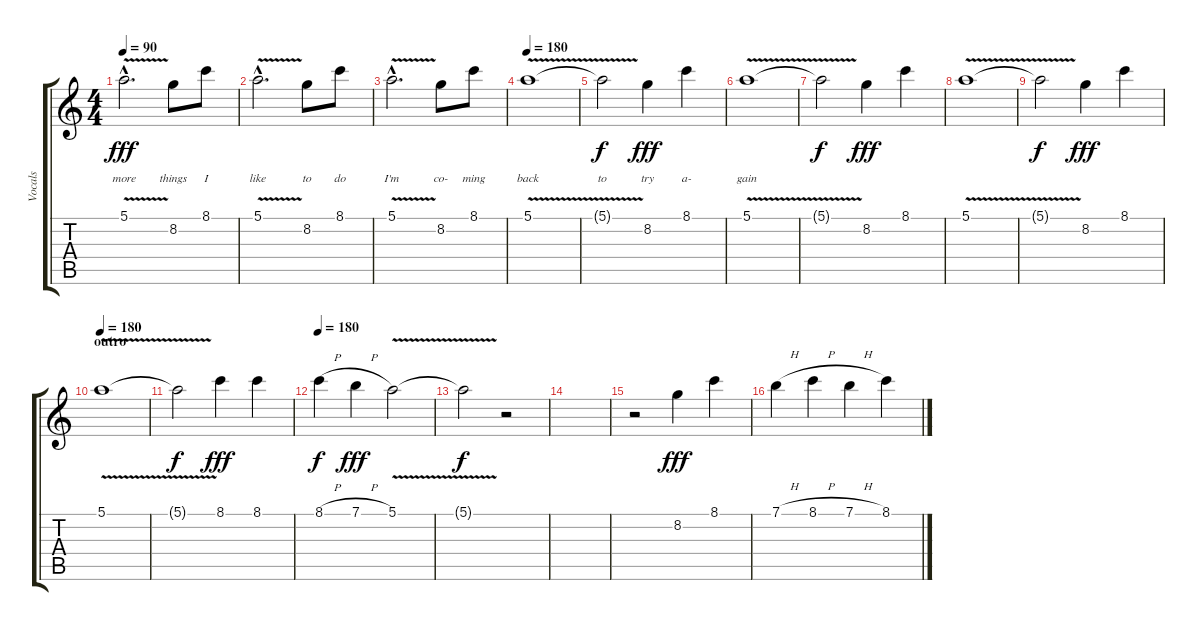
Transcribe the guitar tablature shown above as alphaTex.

\track ("Vocals" "Vocals") {instrument acousticguitarnylon}
\staff {score tabs}
\tuning (E4 B3 G3 D3 A2 E2) {hide}
\ts (4 4)
\tempo 90
\clef g2
\ks aminor
5.1{v hac}.2{d lyrics (0 "") lyrics (1 "") lyrics (2 "more") lyrics (3 "") lyrics (4 "") dy fff} 8.2.8{lyrics (0 "") lyrics (1 "") lyrics (2 "things") lyrics (3 "") lyrics (4 "")} 8.1.8{lyrics (0 "") lyrics (1 "") lyrics (2 "I") lyrics (3 "") lyrics (4 "")} |
5.1{v hac}.2{d lyrics (0 "") lyrics (1 "") lyrics (2 "like") lyrics (3 "") lyrics (4 "")} 8.2.8{lyrics (0 "") lyrics (1 "") lyrics (2 "to") lyrics (3 "") lyrics (4 "")} 8.1.8{lyrics (0 "") lyrics (1 "") lyrics (2 "do") lyrics (3 "") lyrics (4 "")} |
5.1{v hac}.2{d lyrics (0 "") lyrics (1 "") lyrics (2 "I'm") lyrics (3 "") lyrics (4 "")} 8.2.8{lyrics (0 "") lyrics (1 "") lyrics (2 "co-") lyrics (3 "") lyrics (4 "")} 8.1.8{lyrics (0 "") lyrics (1 "") lyrics (2 "ming") lyrics (3 "") lyrics (4 "")} |
\tempo 180
5.1{v}.1{lyrics (0 "") lyrics (1 "") lyrics (2 "back") lyrics (3 "") lyrics (4 "")} |
5.1{t}.2{lyrics (0 "") lyrics (1 "") lyrics (2 "to") lyrics (3 "") lyrics (4 "") dy f} 8.2.4{lyrics (0 "") lyrics (1 "") lyrics (2 "try") lyrics (3 "") lyrics (4 "") dy fff} 8.1.4{lyrics (0 "") lyrics (1 "") lyrics (2 "a-") lyrics (3 "") lyrics (4 "")} |
5.1{v}.1{lyrics (0 "") lyrics (1 "") lyrics (2 "gain") lyrics (3 "") lyrics (4 "")} |
5.1{t}.2{dy f} 8.2.4{dy fff} 8.1.4 |
5.1{v}.1 |
5.1{t}.2{dy f} 8.2.4{dy fff} 8.1.4 |
\section ("" "outro")
\tempo 180
5.1{v}.1 |
5.1{t}.2{dy f} 8.1.4{dy fff} 8.1.4 |
\tempo 180
8.1{h}.4{dy f} 7.1{h}.4{dy fff} 5.1{v}.2 |
5.1{t}.2{dy f} r.2 |
|
r.2 8.2.4{dy fff} 8.1.4 |
7.1{h}.4 8.1{h}.4 7.1{h}.4 8.1{h}.4
